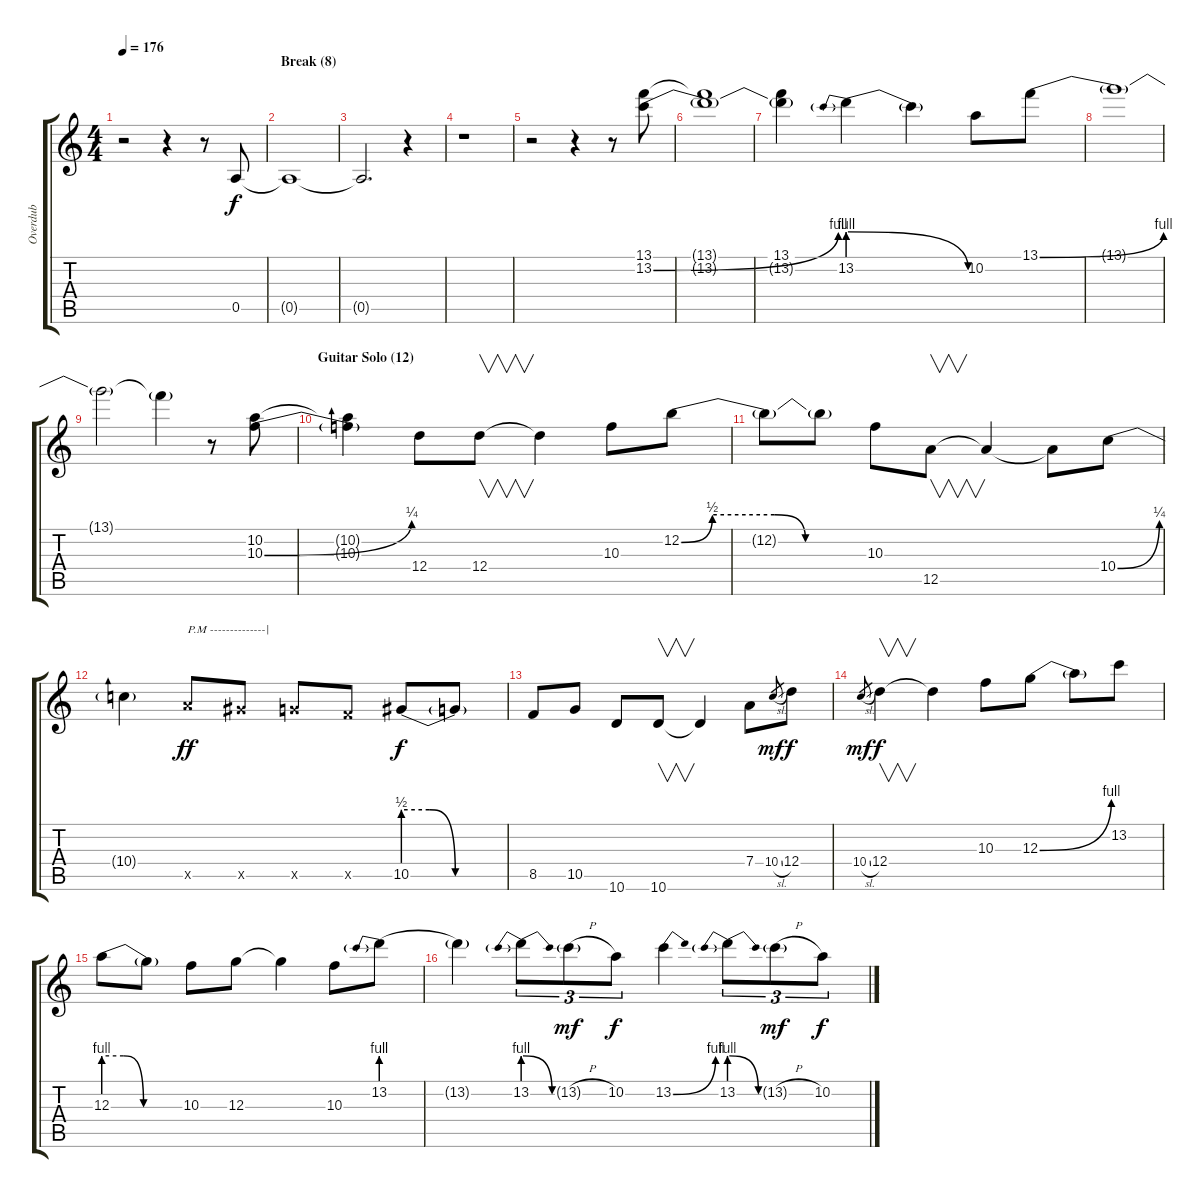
\track ("Overdub" "Overdub") {instrument fretlessbass}
\staff {score tabs}
\tuning (E4 B3 G3 D3 A2 E2) {hide}
\ts (4 4)
\tempo 176
\clef g2
\ks c
r.2{dy f} r.4 r.8 0.5.8 |
\section ("" "Break (8)")
0.5{t}.1 |
0.5{t}.2{d} r.4 |
r.1 |
r.2 r.4 r.8 (13.1 13.2{be (bend 0 0 60 4)}).8 |
(13.1{t} 13.2{t}).1 |
(13.1 13.2{t}).4 13.2{be (prebendrelease 0 4 60 0)}.4 13.2{t}.4 10.2.8 13.1{be (bend 0 0 60 4)}.8 |
13.1{t}.1 |
13.1{t}.2 13.1{t}.4 r.8 (10.2 10.3{be (bend 0 0 60 1)}).8 |
\section ("" "Guitar Solo (12)")
(10.2{t} 10.3{t}).4 12.4.8 12.4.8{v} 12.4{t}.4 10.3.8 12.2{be (custom 0 0 10 2 30 2 40 0 60 0)}.8 |
12.2{t}.8 12.2{t}.8 10.3.8 12.5.8{v} 12.5{t}.4 12.5{t}.8 10.4{be (bend 0 0 60 1)}.8 |
10.4{t}.4 12.5{x}.8{txt "P.M --------------|" dy ff} 11.5{x}.8 10.5{x}.8 8.5{x}.8 10.5{be (custom 0 2 15 2 30 0 60 0)}.8{dy f} 10.5{t}.8 |
8.5.8 10.5.8 10.6.8 10.6.8{v} 10.6{t}.4 7.4.8 10.4{sl}.8{gr dy mf} 12.4.8{dy f} |
10.4{sl}.8{gr dy mf} 12.4.4{v dy f} 12.4{t}.4 10.3.8 12.3{be (bend 0 0 60 4)}.8 12.3{t}.8 13.2.8 |
12.3{be (custom 0 4 15 4 30 0 60 0)}.8 12.3{t}.8 10.3.8 12.3.8 12.3{t}.4 10.3.8 13.2{be (prebend 0 4 60 4)}.8 |
13.2{t}.4 13.2{be (prebendrelease 0 4 60 0)}.8{tu (3 2)} 13.2{h g}.8{tu (3 2) dy mf} 10.2.8{tu (3 2) dy f} 13.2{be (bend 0 0 60 4)}.4 13.2{be (prebendrelease 0 4 60 0)}.8{tu (3 2)} 13.2{h g}.8{tu (3 2) dy mf} 10.2.8{tu (3 2) dy f}
